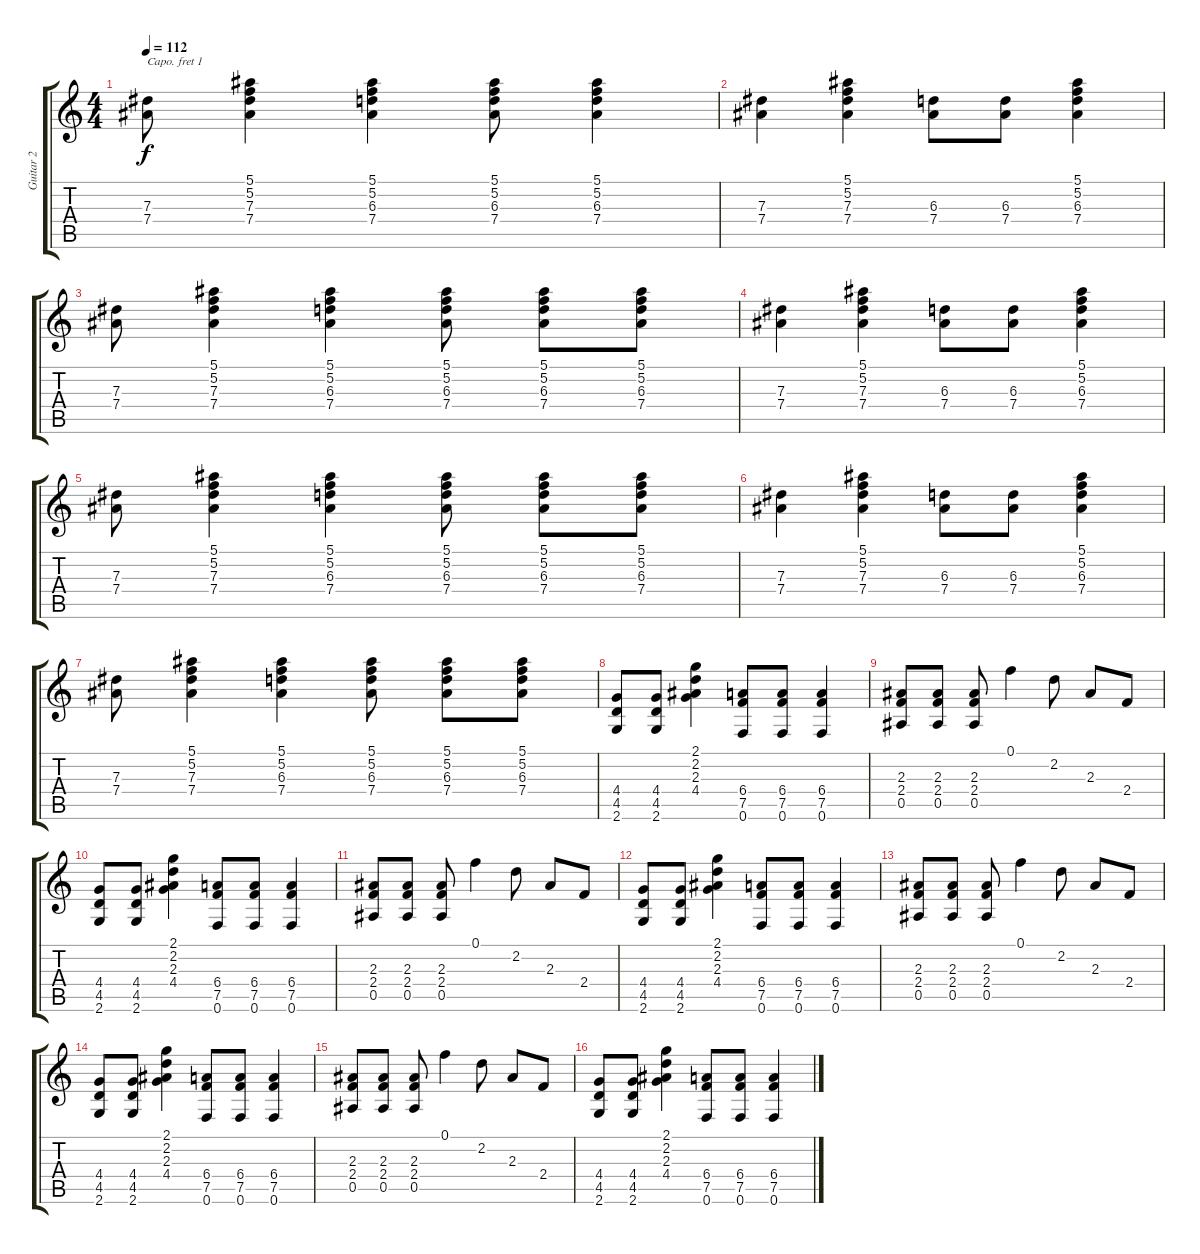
\track ("Guitar 2" "Guitar 2") {instrument electricguitarclean}
\staff {score tabs}
\capo 1
\tuning (E4 B3 G3 D3 A2 E2) {hide}
\ts (4 4)
\tempo 112
\clef g2
\ks c
(7.3 7.4).8{dy f} (5.1 5.2 7.3 7.4).4 (5.1 5.2 6.3 7.4).4 (5.1 5.2 6.3 7.4).8 (5.1 5.2 6.3 7.4).4 |
(7.3 7.4).4 (5.1 5.2 7.3 7.4).4 (6.3 7.4).8 (6.3 7.4).8 (5.1 5.2 6.3 7.4).4 |
(7.3 7.4).8 (5.1 5.2 7.3 7.4).4 (5.1 5.2 6.3 7.4).4 (5.1 5.2 6.3 7.4).8 (5.1 5.2 6.3 7.4).8 (5.1 5.2 6.3 7.4).8 |
(7.3 7.4).4 (5.1 5.2 7.3 7.4).4 (6.3 7.4).8 (6.3 7.4).8 (5.1 5.2 6.3 7.4).4 |
(7.3 7.4).8 (5.1 5.2 7.3 7.4).4 (5.1 5.2 6.3 7.4).4 (5.1 5.2 6.3 7.4).8 (5.1 5.2 6.3 7.4).8 (5.1 5.2 6.3 7.4).8 |
(7.3 7.4).4 (5.1 5.2 7.3 7.4).4 (6.3 7.4).8 (6.3 7.4).8 (5.1 5.2 6.3 7.4).4 |
(7.3 7.4).8 (5.1 5.2 7.3 7.4).4 (5.1 5.2 6.3 7.4).4 (5.1 5.2 6.3 7.4).8 (5.1 5.2 6.3 7.4).8 (5.1 5.2 6.3 7.4).8 |
(4.4 4.5 2.6).8 (4.4 4.5 2.6).8 (2.1 2.2 2.3 4.4).4 (6.4 7.5 0.6).8 (6.4 7.5 0.6).8 (6.4 7.5 0.6).4 |
(2.3 2.4 0.5).8 (2.3 2.4 0.5).8 (2.3 2.4 0.5).8 0.1.4 2.2.8 2.3.8 2.4.8 |
(4.4 4.5 2.6).8 (4.4 4.5 2.6).8 (2.1 2.2 2.3 4.4).4 (6.4 7.5 0.6).8 (6.4 7.5 0.6).8 (6.4 7.5 0.6).4 |
(2.3 2.4 0.5).8 (2.3 2.4 0.5).8 (2.3 2.4 0.5).8 0.1.4 2.2.8 2.3.8 2.4.8 |
(4.4 4.5 2.6).8 (4.4 4.5 2.6).8 (2.1 2.2 2.3 4.4).4 (6.4 7.5 0.6).8 (6.4 7.5 0.6).8 (6.4 7.5 0.6).4 |
(2.3 2.4 0.5).8 (2.3 2.4 0.5).8 (2.3 2.4 0.5).8 0.1.4 2.2.8 2.3.8 2.4.8 |
(4.4 4.5 2.6).8 (4.4 4.5 2.6).8 (2.1 2.2 2.3 4.4).4 (6.4 7.5 0.6).8 (6.4 7.5 0.6).8 (6.4 7.5 0.6).4 |
(2.3 2.4 0.5).8 (2.3 2.4 0.5).8 (2.3 2.4 0.5).8 0.1.4 2.2.8 2.3.8 2.4.8 |
(4.4 4.5 2.6).8 (4.4 4.5 2.6).8 (2.1 2.2 2.3 4.4).4 (6.4 7.5 0.6).8 (6.4 7.5 0.6).8 (6.4 7.5 0.6).4
